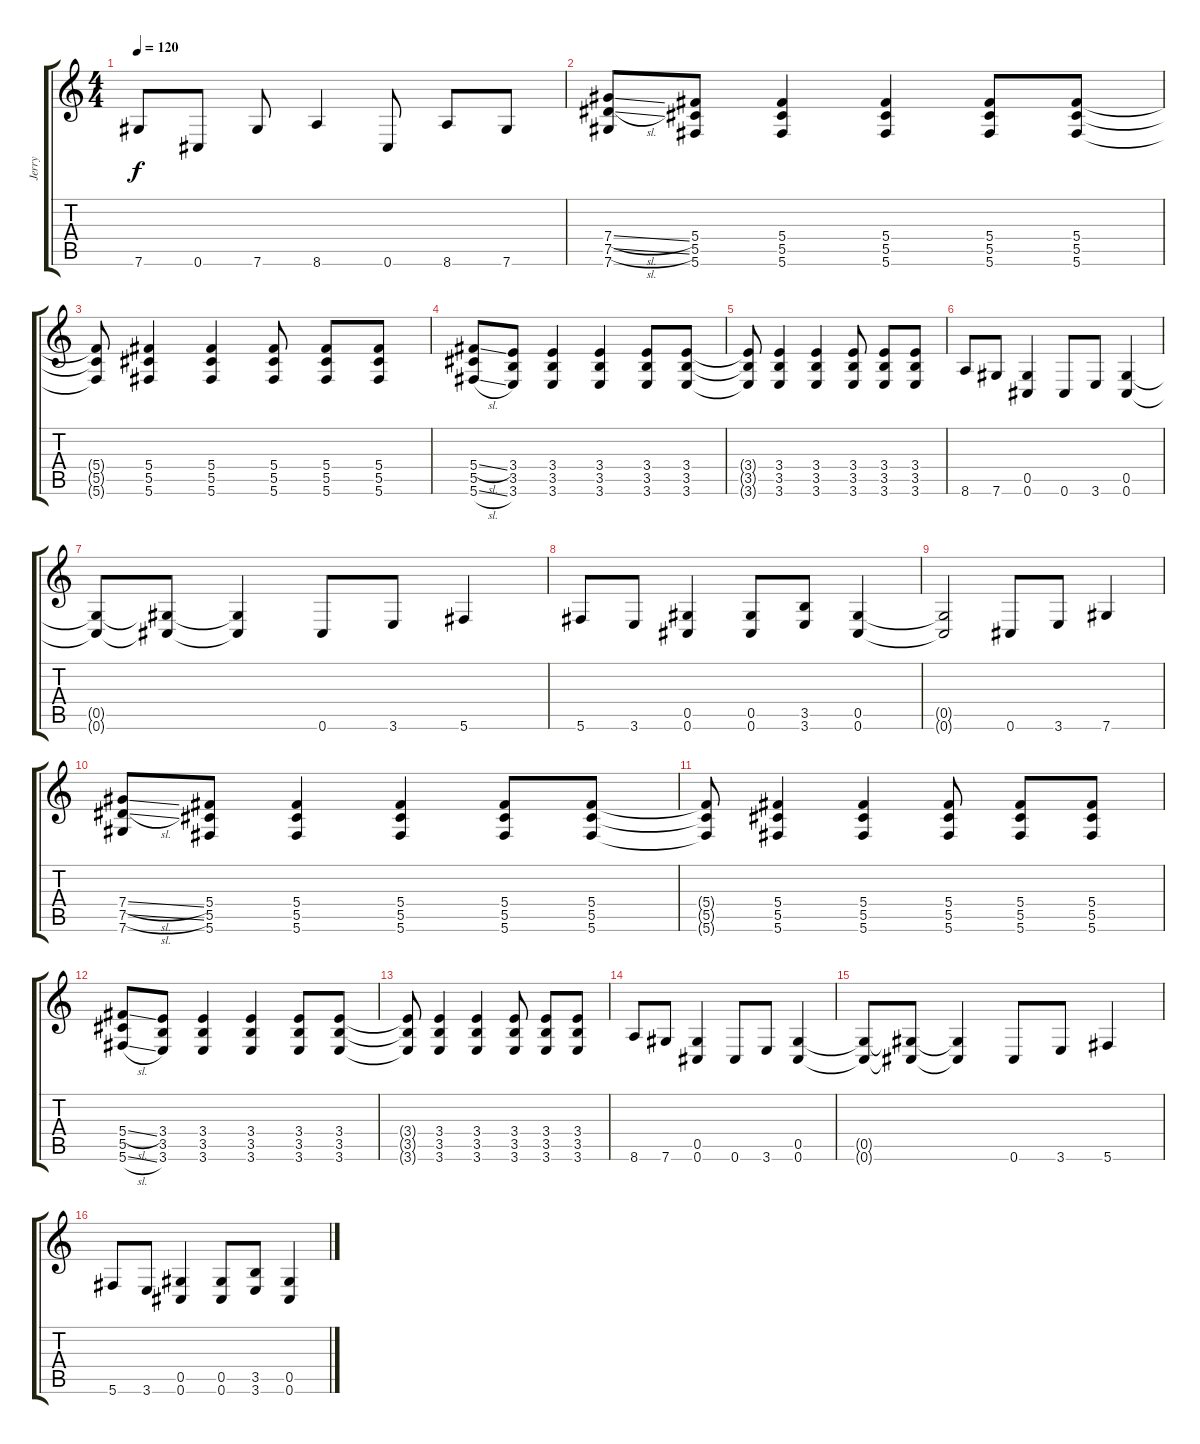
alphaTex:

\track ("Jerry" "Jerry") {instrument distortionguitar}
\staff {score tabs}
\tuning (Eb4 Bb3 Gb3 Db3 Ab2 Db2) {hide}
\ts (4 4)
\tempo 120
\clef g2
\ks c
7.6.8{dy f} 0.6.8 7.6.8 8.6.4 0.6.8 8.6.8 7.6.8 |
(7.4{sl} 7.5{sl} 7.6).8 (5.4 5.5 5.6).8 (5.4 5.5 5.6).4 (5.4 5.5 5.6).4 (5.4 5.5 5.6).8 (5.4 5.5 5.6).8 |
(5.4{t} 5.5{t} 5.6{t}).8 (5.4 5.5 5.6).4 (5.4 5.5 5.6).4 (5.4 5.5 5.6).8 (5.4 5.5 5.6).8 (5.4 5.5 5.6).8 |
(5.4{sl} 5.5 5.6{sl}).8 (3.4 3.5 3.6).8 (3.4 3.5 3.6).4 (3.4 3.5 3.6).4 (3.4 3.5 3.6).8 (3.4 3.5 3.6).8 |
(3.4{t} 3.5{t} 3.6{t}).8 (3.4 3.5 3.6).4 (3.4 3.5 3.6).4 (3.4 3.5 3.6).8 (3.4 3.5 3.6).8 (3.4 3.5 3.6).8 |
8.6.8 7.6.8 (0.5 0.6).4 0.6.8 3.6.8 (0.5 0.6).4 |
(0.5{t} 0.6{t}).8 (0.5{t} 0.6{t}).8 (0.5{t} 0.6{t}).4 0.6.8 3.6.8 5.6.4 |
5.6.8 3.6.8 (0.5 0.6).4 (0.5 0.6).8 (3.5 3.6).8 (0.5 0.6).4 |
(0.5{t} 0.6{t}).2 0.6.8 3.6.8 7.6.4 |
(7.4{sl} 7.5{sl} 7.6).8 (5.4 5.5 5.6).8 (5.4 5.5 5.6).4 (5.4 5.5 5.6).4 (5.4 5.5 5.6).8 (5.4 5.5 5.6).8 |
(5.4{t} 5.5{t} 5.6{t}).8 (5.4 5.5 5.6).4 (5.4 5.5 5.6).4 (5.4 5.5 5.6).8 (5.4 5.5 5.6).8 (5.4 5.5 5.6).8 |
(5.4{sl} 5.5 5.6{sl}).8 (3.4 3.5 3.6).8 (3.4 3.5 3.6).4 (3.4 3.5 3.6).4 (3.4 3.5 3.6).8 (3.4 3.5 3.6).8 |
(3.4{t} 3.5{t} 3.6{t}).8 (3.4 3.5 3.6).4 (3.4 3.5 3.6).4 (3.4 3.5 3.6).8 (3.4 3.5 3.6).8 (3.4 3.5 3.6).8 |
8.6.8 7.6.8 (0.5 0.6).4 0.6.8 3.6.8 (0.5 0.6).4 |
(0.5{t} 0.6{t}).8 (0.5{t} 0.6{t}).8 (0.5{t} 0.6{t}).4 0.6.8 3.6.8 5.6.4 |
5.6.8 3.6.8 (0.5 0.6).4 (0.5 0.6).8 (3.5 3.6).8 (0.5 0.6).4
